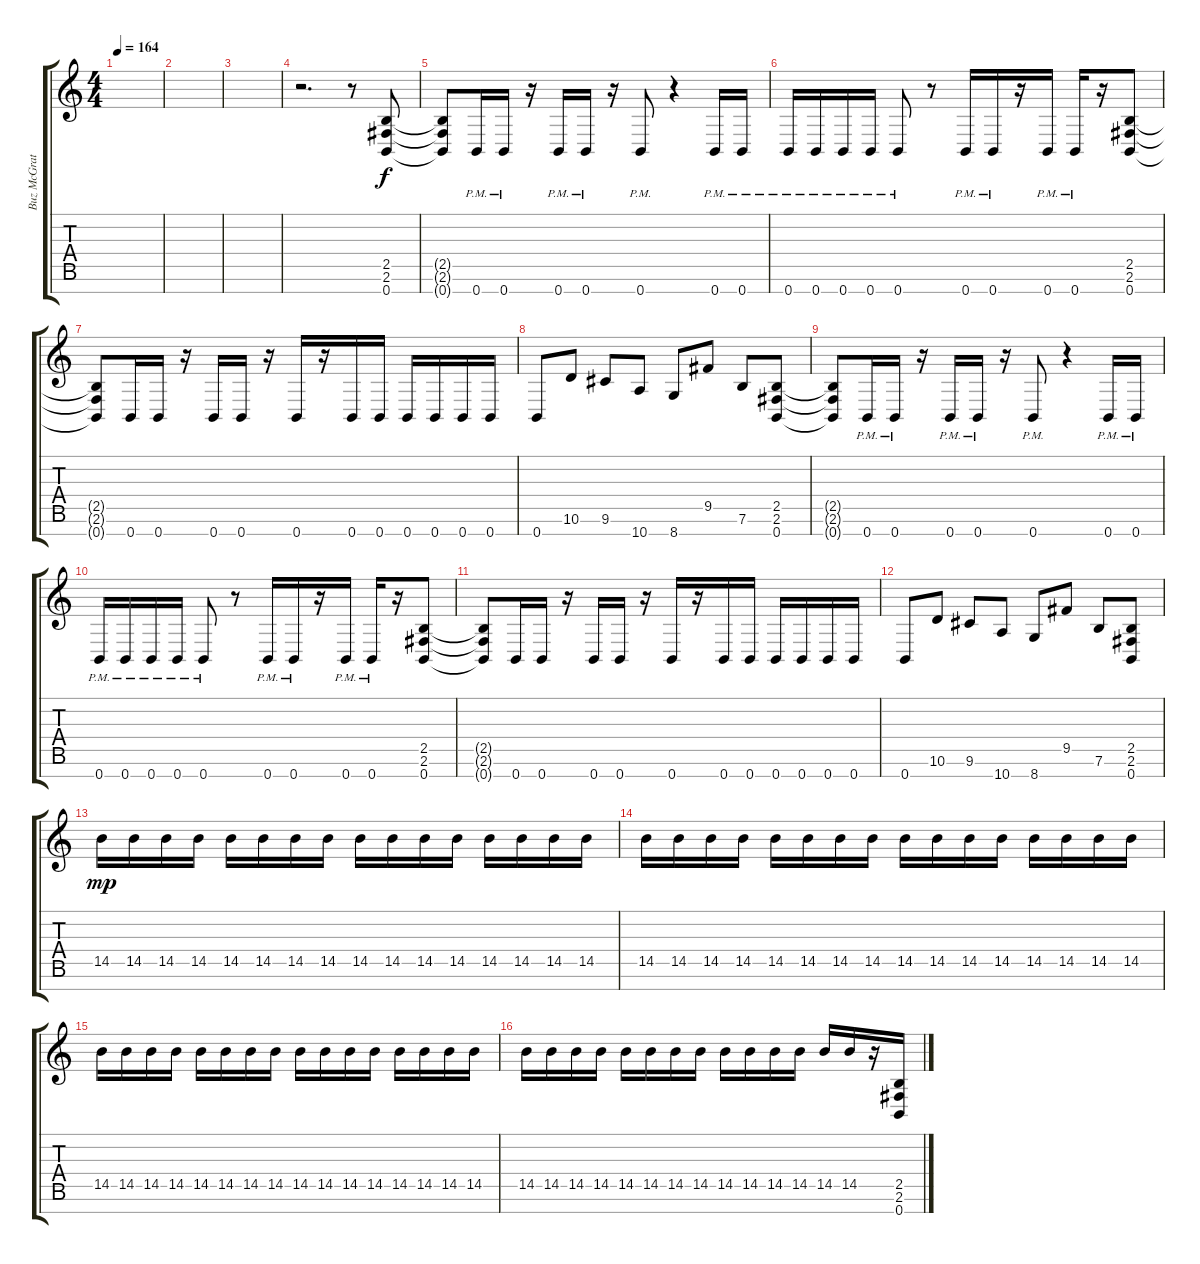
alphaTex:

\track ("Buz McGrath" "Buz McGrat") {instrument overdrivenguitar}
\staff {score tabs}
\tuning (E4 B3 G3 D3 A2 E2 B1) {hide}
\ts (4 4)
\tempo 164
\clef g2
\ks c
|
|
|
r.2{d} r.8 (2.5 2.6 0.7).8 |
(2.5{t} 2.6{t} 0.7{t}).8 0.7{pm}.16 0.7{pm}.16 r.16 0.7{pm}.16 0.7{pm}.16 r.16 0.7{pm}.8 r.4 0.7{pm}.16 0.7{pm}.16 |
0.7{pm}.16 0.7{pm}.16 0.7{pm}.16 0.7{pm}.16 0.7{pm}.8 r.8 0.7{pm}.16 0.7{pm}.16 r.16 0.7{pm}.16 0.7{pm}.16 r.16 (2.5 2.6 0.7).8 |
(2.5{t} 2.6{t} 0.7{t}).8 0.7.16 0.7.16 r.16 0.7.16 0.7.16 r.16 0.7.16 r.16 0.7.16 0.7.16 0.7.16 0.7.16 0.7.16 0.7.16 |
0.7.8 10.6.8 9.6.8 10.7.8 8.7.8 9.5.8 7.6.8 (2.5 2.6 0.7).8 |
(2.5{t} 2.6{t} 0.7{t}).8 0.7{pm}.16 0.7{pm}.16 r.16 0.7{pm}.16 0.7{pm}.16 r.16 0.7{pm}.8 r.4 0.7{pm}.16 0.7{pm}.16 |
0.7{pm}.16 0.7{pm}.16 0.7{pm}.16 0.7{pm}.16 0.7{pm}.8 r.8 0.7{pm}.16 0.7{pm}.16 r.16 0.7{pm}.16 0.7{pm}.16 r.16 (2.5 2.6 0.7).8 |
(2.5{t} 2.6{t} 0.7{t}).8 0.7.16 0.7.16 r.16 0.7.16 0.7.16 r.16 0.7.16 r.16 0.7.16 0.7.16 0.7.16 0.7.16 0.7.16 0.7.16 |
0.7.8 10.6.8 9.6.8 10.7.8 8.7.8 9.5.8 7.6.8 (2.5 2.6 0.7).8 |
14.5.16{dy mp} 14.5.16 14.5.16 14.5.16 14.5.16 14.5.16 14.5.16 14.5.16 14.5.16 14.5.16 14.5.16 14.5.16 14.5.16 14.5.16 14.5.16 14.5.16 |
14.5.16 14.5.16 14.5.16 14.5.16 14.5.16 14.5.16 14.5.16 14.5.16 14.5.16 14.5.16 14.5.16 14.5.16 14.5.16 14.5.16 14.5.16 14.5.16 |
14.5.16 14.5.16 14.5.16 14.5.16 14.5.16 14.5.16 14.5.16 14.5.16 14.5.16 14.5.16 14.5.16 14.5.16 14.5.16 14.5.16 14.5.16 14.5.16 |
14.5.16 14.5.16 14.5.16 14.5.16 14.5.16 14.5.16 14.5.16 14.5.16 14.5.16 14.5.16 14.5.16 14.5.16 14.5.16 14.5.16 r.16 (2.5 2.6 0.7).16
